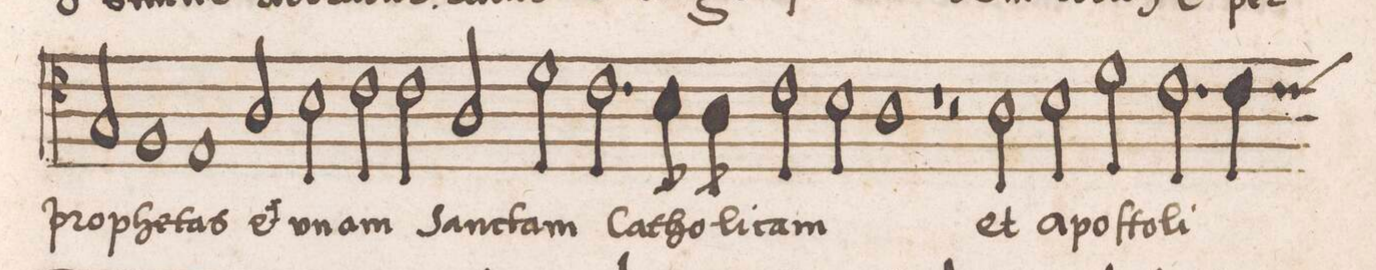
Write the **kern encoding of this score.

**kern	**text
*I"ALTVS	*
*clefC4	*
*k[]	*
*met(c|)	*
*M2/1	*
2G/	pro-
=143	=143
1F	-phe-
1E	-tas.
=144	=144
2A/	et
2B\	u-
2c\	-nam
2c\	.
=145	=145
2A/	Sanc-
2d\	-tam
2.c\	Ca-
8B\	-tho-
8A\	-li-
=146	=146
2c\	-cam
2B\	.
1A	.
=147	=147
1r	.
2r	.
2A\	et
=148	=148
2B\	a-
2d\	-po-
2.c\	-ſto-
*custos:c	*
4c\	-li-
=149	=149
*-	*-
